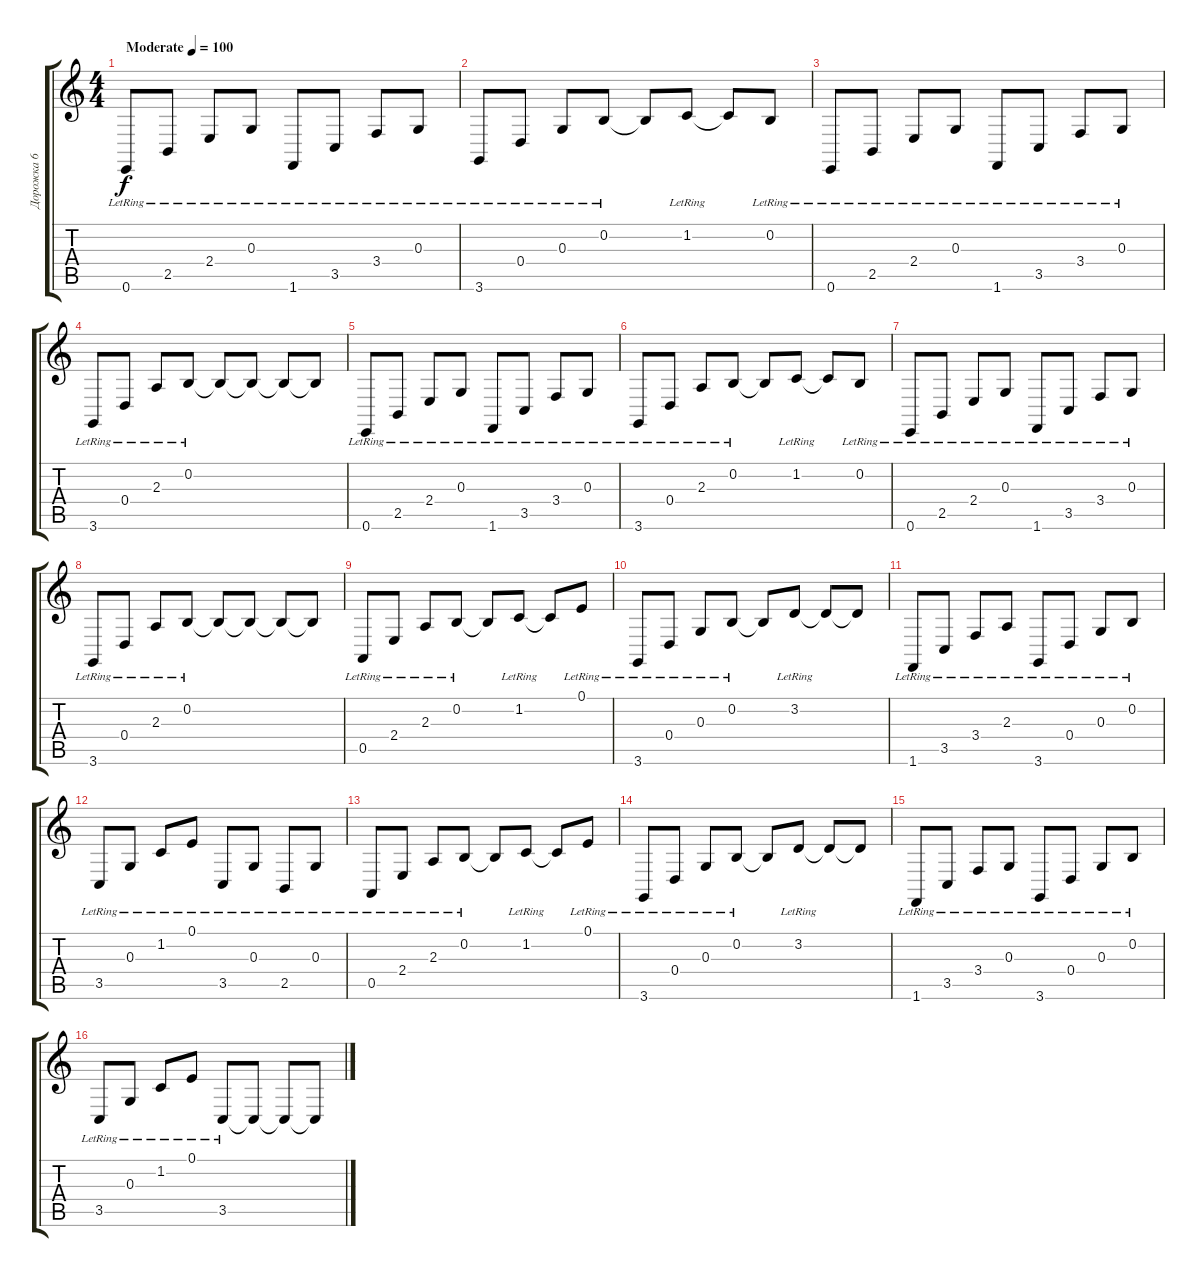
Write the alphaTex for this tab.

\track ("Дорожка 6" "Дорожка 6") {instrument acousticgrandpiano}
\staff {score tabs}
\tuning (E4 B3 G3 D3 A2 E2) {hide}
\ts (4 4)
\tempo (100 "Moderate")
\clef g2
\ks c
0.6{lr}.8{dy f instrument acousticgrandpiano} 2.5{lr}.8 2.4{lr}.8 0.3{lr}.8 1.6{lr}.8 3.5{lr}.8 3.4{lr}.8 0.3{lr}.8 |
3.6{lr}.8 0.4{lr}.8 0.3{lr}.8 0.2{lr}.8 0.2{t}.8 1.2{lr}.8 1.2{t}.8 0.2{lr}.8 |
0.6{lr}.8 2.5{lr}.8 2.4{lr}.8 0.3{lr}.8 1.6{lr}.8 3.5{lr}.8 3.4{lr}.8 0.3{lr}.8 |
3.6{lr}.8 0.4{lr}.8 2.3{lr}.8 0.2{lr}.8 0.2{t}.8 0.2{t}.8 0.2{t}.8 0.2{t}.8 |
0.6{lr}.8 2.5{lr}.8 2.4{lr}.8 0.3{lr}.8 1.6{lr}.8 3.5{lr}.8 3.4{lr}.8 0.3{lr}.8 |
3.6{lr}.8 0.4{lr}.8 2.3{lr}.8 0.2{lr}.8 0.2{t}.8 1.2{lr}.8 1.2{t}.8 0.2{lr}.8 |
0.6{lr}.8 2.5{lr}.8 2.4{lr}.8 0.3{lr}.8 1.6{lr}.8 3.5{lr}.8 3.4{lr}.8 0.3{lr}.8 |
3.6{lr}.8 0.4{lr}.8 2.3{lr}.8 0.2{lr}.8 0.2{t}.8 0.2{t}.8 0.2{t}.8 0.2{t}.8 |
0.5{lr}.8 2.4{lr}.8 2.3{lr}.8 0.2{lr}.8 0.2{t}.8 1.2{lr}.8 1.2{t}.8 0.1{lr}.8 |
3.6{lr}.8 0.4{lr}.8 0.3{lr}.8 0.2{lr}.8 0.2{t}.8 3.2{lr}.8 3.2{t}.8 3.2{t}.8 |
1.6{lr}.8 3.5{lr}.8 3.4{lr}.8 2.3{lr}.8 3.6{lr}.8 0.4{lr}.8 0.3{lr}.8 0.2{lr}.8 |
3.5{lr}.8 0.3{lr}.8 1.2{lr}.8 0.1{lr}.8 3.5{lr}.8 0.3{lr}.8 2.5{lr}.8 0.3{lr}.8 |
0.5{lr}.8 2.4{lr}.8 2.3{lr}.8 0.2{lr}.8 0.2{t}.8 1.2{lr}.8 1.2{t}.8 0.1{lr}.8 |
3.6{lr}.8 0.4{lr}.8 0.3{lr}.8 0.2{lr}.8 0.2{t}.8 3.2{lr}.8 3.2{t}.8 3.2{t}.8 |
1.6{lr}.8 3.5{lr}.8 3.4{lr}.8 0.3{lr}.8 3.6{lr}.8 0.4{lr}.8 0.3{lr}.8 0.2{lr}.8 |
3.5{lr}.8 0.3{lr}.8 1.2{lr}.8 0.1{lr}.8 3.5{lr}.8 3.5{t}.8 3.5{t}.8 3.5{t}.8
